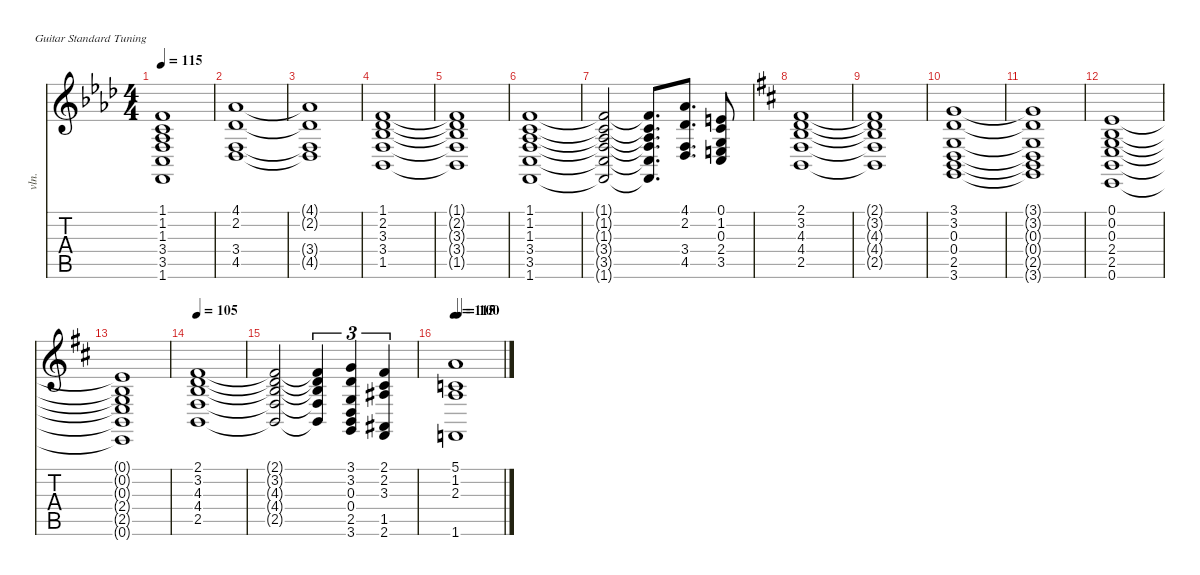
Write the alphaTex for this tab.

\defaultSystemsLayout 4
\hideDynamics
\bracketExtendMode nobrackets
\track ("Key Pad" "vln.") {instrument synthstrings2}
\staff {score tabs}
\tuning (E4 B3 G3 D3 A2 E2)
\ts (4 4)
\tempo 115
\clef g2
\ks fminor
(1.1{t acc forcenatural} 1.2{t acc forcenatural} 1.3{t acc b} 3.4{t acc forcenatural} 3.5{t acc forcenatural} 1.6{t acc forcenatural}).1{dy f} |
(4.1{acc b} 2.2{acc b} 3.4{acc forcenatural} 4.5{acc b}).1 |
(4.1{t acc b} 2.2{t acc b} 3.4{t acc forcenatural} 4.5{t acc b}).1 |
(1.1{acc forcenatural} 2.2{acc b} 3.3{acc b} 3.4{acc forcenatural} 1.5{acc b}).1 |
(1.1{t acc forcenatural} 2.2{t acc b} 3.3{t acc b} 3.4{t acc forcenatural} 1.5{t acc b}).1 |
(1.1{acc forcenatural} 1.2{acc forcenatural} 1.3{acc b} 3.4{acc forcenatural} 3.5{acc forcenatural} 1.6{acc forcenatural}).1 |
(1.1{t acc forcenatural} 1.2{t acc forcenatural} 1.3{t acc b} 3.4{t acc forcenatural} 3.5{t acc forcenatural} 1.6{t acc forcenatural}).2 (1.1{t acc forcenatural} 1.2{t acc forcenatural} 1.3{t acc b} 3.4{t acc forcenatural} 3.5{t acc forcenatural} 1.6{t acc forcenatural}).8{d} (4.1{acc b} 2.2{acc b} 3.4{acc forcenatural} 4.5{acc b}).8{d} (0.1{acc forcenatural} 1.2{acc forcenatural} 0.3{acc forcenatural} 2.4{acc forcenatural} 3.5{acc forcenatural}).8 |
\ks bminor
(2.1{acc #} 3.2{acc forcenatural} 4.3{acc forcenatural} 4.4{acc #} 2.5{acc forcenatural}).1 |
(2.1{t acc #} 3.2{t acc forcenatural} 4.3{t acc forcenatural} 4.4{t acc #} 2.5{t acc forcenatural}).1 |
(3.1{acc forcenatural} 3.2{acc forcenatural} 0.3{acc forcenatural} 0.4{acc forcenatural} 2.5{acc forcenatural} 3.6{acc forcenatural}).1 |
(3.1{t acc forcenatural} 3.2{t acc forcenatural} 0.3{t acc forcenatural} 0.4{t acc forcenatural} 2.5{t acc forcenatural} 3.6{t acc forcenatural}).1 |
(0.1{acc forcenatural} 0.2{acc forcenatural} 0.3{acc forcenatural} 2.4{acc forcenatural} 2.5{acc forcenatural} 0.6{acc forcenatural}).1 |
(0.1{t acc forcenatural} 0.2{t acc forcenatural} 0.3{t acc forcenatural} 2.4{t acc forcenatural} 2.5{t acc forcenatural} 0.6{t acc forcenatural}).1 |
\tempo 105
(2.1{acc #} 3.2{acc forcenatural} 4.3{acc forcenatural} 4.4{acc #} 2.5{acc forcenatural}).1 |
(2.1{t acc #} 3.2{t acc forcenatural} 4.3{t acc forcenatural} 4.4{t acc #} 2.5{t acc forcenatural}).2 (2.1{t acc #} 3.2{t acc forcenatural} 4.3{t acc forcenatural} 4.4{t acc #} 2.5{t acc forcenatural}).4{tu (3 2)} (3.1{acc forcenatural} 3.2{acc forcenatural} 0.3{acc forcenatural} 0.4{acc forcenatural} 2.5{acc forcenatural} 3.6{acc forcenatural}).4{tu (3 2)} (2.1{acc #} 2.2{acc #} 3.3{acc #} 1.5{acc #} 2.6{acc #}).4{tu (3 2)} |
\tempo 115
\tempo (100 0.0833333)
(5.1{acc forcenatural} 1.2{acc forcenatural} 2.3{acc forcenatural} 1.6{acc forcenatural}).1
